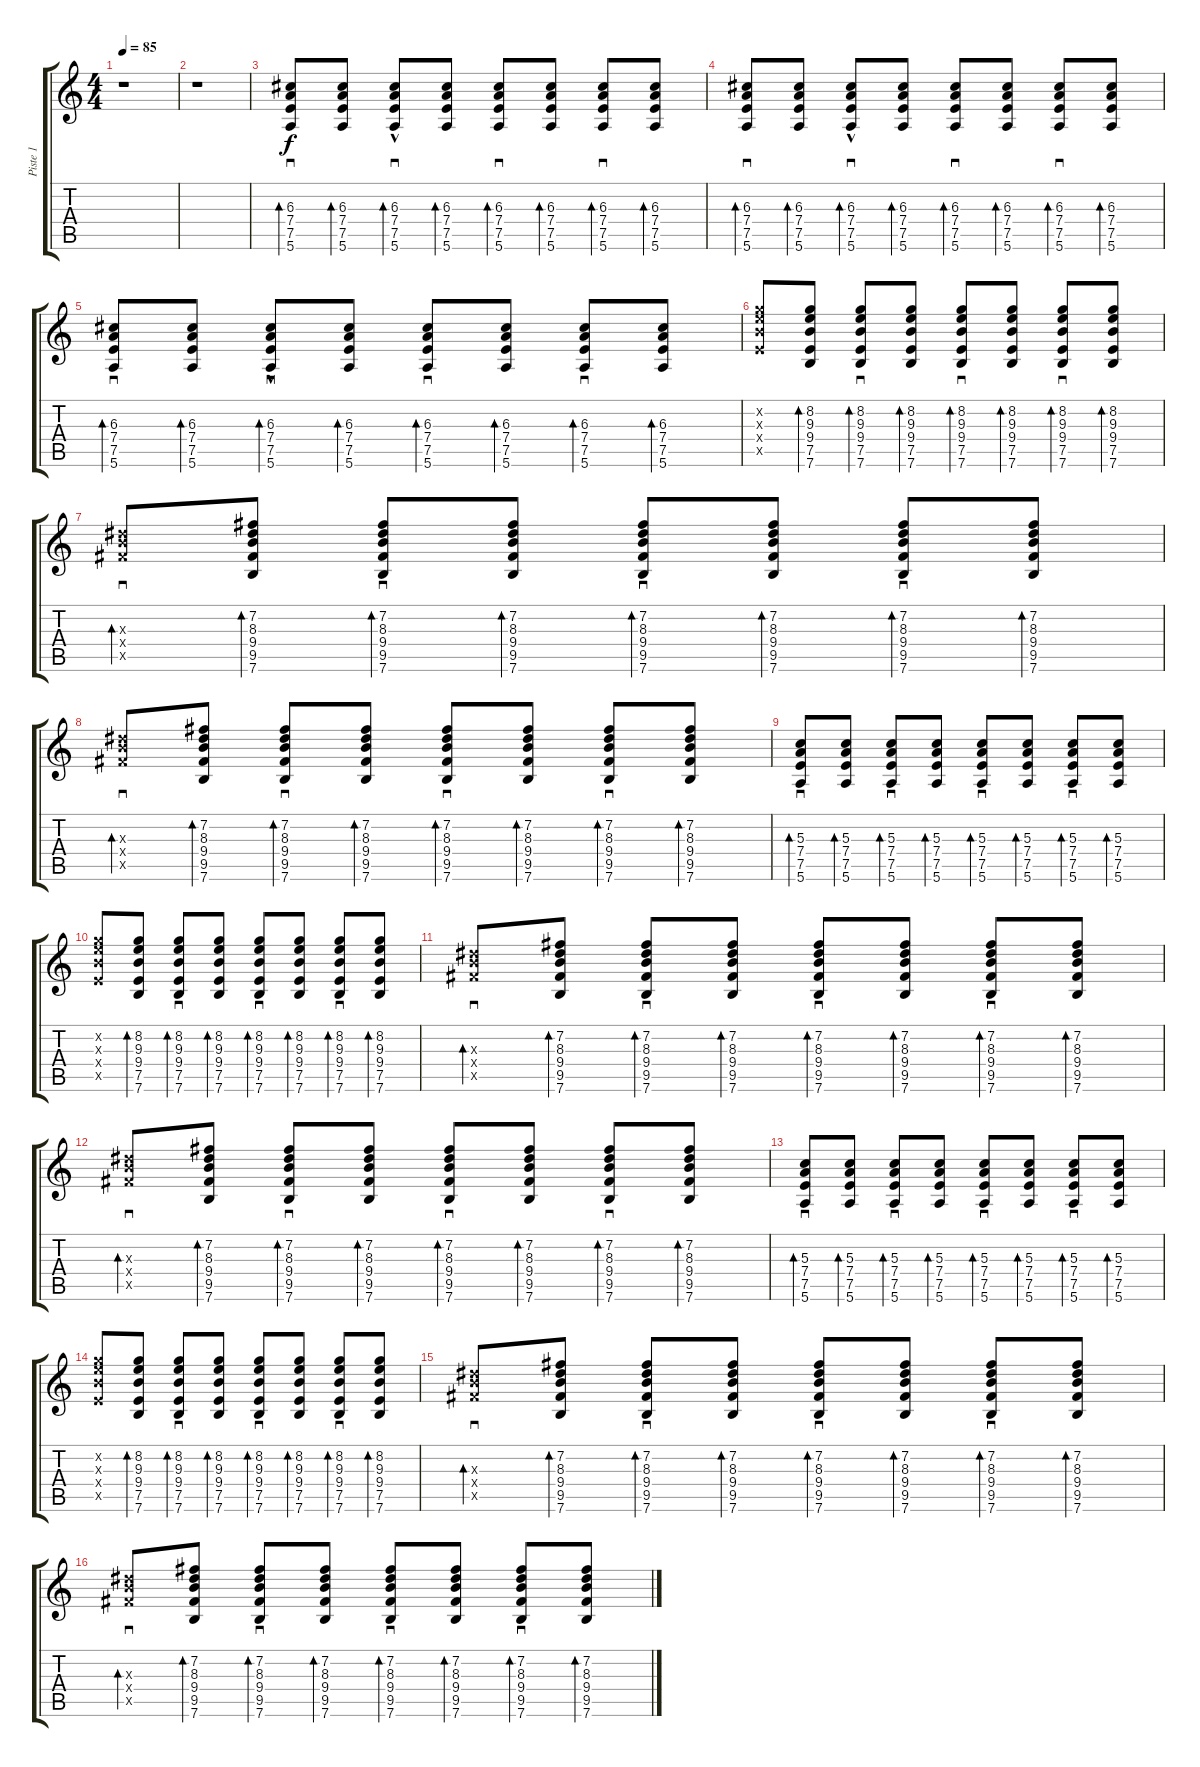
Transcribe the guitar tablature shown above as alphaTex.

\track ("Piste 1" "Piste 1") {instrument acousticguitarsteel}
\staff {score tabs}
\tuning (E4 B3 G3 D3 A2 E2) {hide}
\ts (4 4)
\tempo 85
\clef g2
\ks c
r.1{dy f instrument acousticguitarsteel} |
r.1 |
(6.3 7.4 7.5 5.6).8{sd bd 60} (6.3 7.4 7.5 5.6).8{bd 60} (6.3{hac} 7.4 7.5 5.6).8{sd bd 60} (6.3 7.4 7.5 5.6).8{bd 60} (6.3 7.4 7.5 5.6).8{sd bd 60} (6.3 7.4 7.5 5.6).8{bd 60} (6.3 7.4 7.5 5.6).8{sd bd 60} (6.3 7.4 7.5 5.6).8{bd 60} |
(6.3 7.4 7.5 5.6).8{sd bd 60} (6.3 7.4 7.5 5.6).8{bd 60} (6.3{hac} 7.4 7.5 5.6).8{sd bd 60} (6.3 7.4 7.5 5.6).8{bd 60} (6.3 7.4 7.5 5.6).8{sd bd 60} (6.3 7.4 7.5 5.6).8{bd 60} (6.3 7.4 7.5 5.6).8{sd bd 60} (6.3 7.4 7.5 5.6).8{bd 60} |
(6.3 7.4 7.5 5.6).8{sd bd 60} (6.3 7.4 7.5 5.6).8{bd 60} (6.3{hac} 7.4 7.5 5.6).8{sd bd 60} (6.3 7.4 7.5 5.6).8{bd 60} (6.3 7.4 7.5 5.6).8{sd bd 60} (6.3 7.4 7.5 5.6).8{bd 60} (6.3 7.4 7.5 5.6).8{sd bd 60} (6.3 7.4 7.5 5.6).8{bd 60} |
(8.2{x} 9.3{x} 9.4{x} 7.5{x}).8 (8.2 9.3 9.4 7.5 7.6).8{bd 60} (8.2 9.3 9.4 7.5 7.6).8{sd bd 60} (8.2 9.3 9.4 7.5 7.6).8{bd 60} (8.2 9.3 9.4 7.5 7.6).8{sd bd 60} (8.2 9.3 9.4 7.5 7.6).8{bd 60} (8.2 9.3 9.4 7.5 7.6).8{sd bd 60} (8.2 9.3 9.4 7.5 7.6).8{bd 60} |
(8.3{x} 9.4{x} 9.5{x}).8{sd bd 60} (7.2 8.3 9.4 9.5 7.6).8{bd 60} (7.2 8.3 9.4 9.5 7.6).8{sd bd 60} (7.2 8.3 9.4 9.5 7.6).8{bd 60} (7.2 8.3 9.4 9.5 7.6).8{sd bd 60} (7.2 8.3 9.4 9.5 7.6).8{bd 60} (7.2 8.3 9.4 9.5 7.6).8{sd bd 60} (7.2 8.3 9.4 9.5 7.6).8{bd 60} |
(8.3{x} 9.4{x} 9.5{x}).8{sd bd 60} (7.2 8.3 9.4 9.5 7.6).8{bd 60} (7.2 8.3 9.4 9.5 7.6).8{sd bd 60} (7.2 8.3 9.4 9.5 7.6).8{bd 60} (7.2 8.3 9.4 9.5 7.6).8{sd bd 60} (7.2 8.3 9.4 9.5 7.6).8{bd 60} (7.2 8.3 9.4 9.5 7.6).8{sd bd 60} (7.2 8.3 9.4 9.5 7.6).8{bd 60} |
(5.3 7.4 7.5 5.6).8{sd bd 60} (5.3 7.4 7.5 5.6).8{bd 60} (5.3 7.4 7.5 5.6).8{sd bd 60} (5.3 7.4 7.5 5.6).8{bd 60} (5.3 7.4 7.5 5.6).8{sd bd 60} (5.3 7.4 7.5 5.6).8{bd 60} (5.3 7.4 7.5 5.6).8{sd bd 60} (5.3 7.4 7.5 5.6).8{bd 60} |
(8.2{x} 9.3{x} 9.4{x} 7.5{x}).8 (8.2 9.3 9.4 7.5 7.6).8{bd 60} (8.2 9.3 9.4 7.5 7.6).8{sd bd 60} (8.2 9.3 9.4 7.5 7.6).8{bd 60} (8.2 9.3 9.4 7.5 7.6).8{sd bd 60} (8.2 9.3 9.4 7.5 7.6).8{bd 60} (8.2 9.3 9.4 7.5 7.6).8{sd bd 60} (8.2 9.3 9.4 7.5 7.6).8{bd 60} |
(8.3{x} 9.4{x} 9.5{x}).8{sd bd 60} (7.2 8.3 9.4 9.5 7.6).8{bd 60} (7.2 8.3 9.4 9.5 7.6).8{sd bd 60} (7.2 8.3 9.4 9.5 7.6).8{bd 60} (7.2 8.3 9.4 9.5 7.6).8{sd bd 60} (7.2 8.3 9.4 9.5 7.6).8{bd 60} (7.2 8.3 9.4 9.5 7.6).8{sd bd 60} (7.2 8.3 9.4 9.5 7.6).8{bd 60} |
(8.3{x} 9.4{x} 9.5{x}).8{sd bd 60} (7.2 8.3 9.4 9.5 7.6).8{bd 60} (7.2 8.3 9.4 9.5 7.6).8{sd bd 60} (7.2 8.3 9.4 9.5 7.6).8{bd 60} (7.2 8.3 9.4 9.5 7.6).8{sd bd 60} (7.2 8.3 9.4 9.5 7.6).8{bd 60} (7.2 8.3 9.4 9.5 7.6).8{sd bd 60} (7.2 8.3 9.4 9.5 7.6).8{bd 60} |
(5.3 7.4 7.5 5.6).8{sd bd 60} (5.3 7.4 7.5 5.6).8{bd 60} (5.3 7.4 7.5 5.6).8{sd bd 60} (5.3 7.4 7.5 5.6).8{bd 60} (5.3 7.4 7.5 5.6).8{sd bd 60} (5.3 7.4 7.5 5.6).8{bd 60} (5.3 7.4 7.5 5.6).8{sd bd 60} (5.3 7.4 7.5 5.6).8{bd 60} |
(8.2{x} 9.3{x} 9.4{x} 7.5{x}).8 (8.2 9.3 9.4 7.5 7.6).8{bd 60} (8.2 9.3 9.4 7.5 7.6).8{sd bd 60} (8.2 9.3 9.4 7.5 7.6).8{bd 60} (8.2 9.3 9.4 7.5 7.6).8{sd bd 60} (8.2 9.3 9.4 7.5 7.6).8{bd 60} (8.2 9.3 9.4 7.5 7.6).8{sd bd 60} (8.2 9.3 9.4 7.5 7.6).8{bd 60} |
(8.3{x} 9.4{x} 9.5{x}).8{sd bd 60} (7.2 8.3 9.4 9.5 7.6).8{bd 60} (7.2 8.3 9.4 9.5 7.6).8{sd bd 60} (7.2 8.3 9.4 9.5 7.6).8{bd 60} (7.2 8.3 9.4 9.5 7.6).8{sd bd 60} (7.2 8.3 9.4 9.5 7.6).8{bd 60} (7.2 8.3 9.4 9.5 7.6).8{sd bd 60} (7.2 8.3 9.4 9.5 7.6).8{bd 60} |
(8.3{x} 9.4{x} 9.5{x}).8{sd bd 60} (7.2 8.3 9.4 9.5 7.6).8{bd 60} (7.2 8.3 9.4 9.5 7.6).8{sd bd 60} (7.2 8.3 9.4 9.5 7.6).8{bd 60} (7.2 8.3 9.4 9.5 7.6).8{sd bd 60} (7.2 8.3 9.4 9.5 7.6).8{bd 60} (7.2 8.3 9.4 9.5 7.6).8{sd bd 60} (7.2 8.3 9.4 9.5 7.6).8{bd 60}
